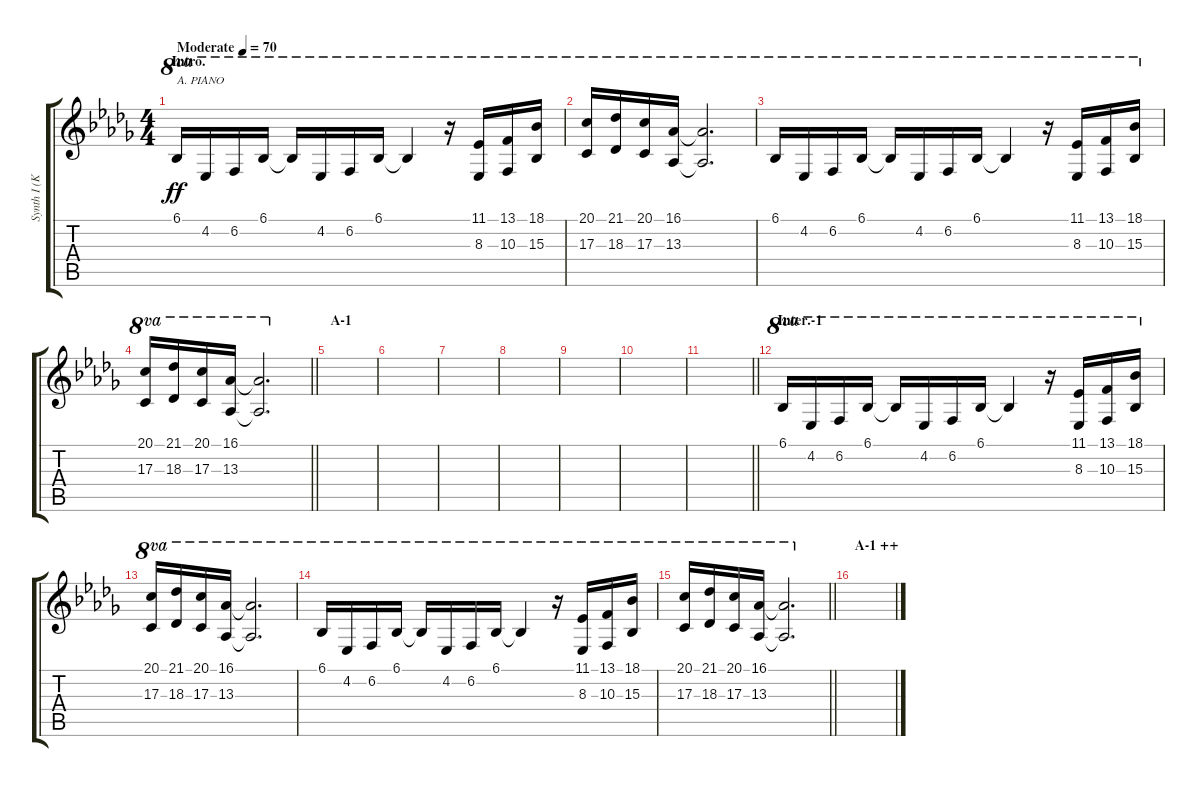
\track ("Synth I (Kotobuki Tsumugi)" "Synth I (K") {instrument acousticgrandpiano}
\staff {score tabs}
\tuning (E4 B3 G3 D3 A2 E2) {hide}
\ts (4 4)
\section ("" "Intro.")
\tempo (70 "Moderate")
\clef g2
\ks db
6.1.16{ot 8va txt "A. PIANO" dy ff instrument acousticgrandpiano} 4.2.16{ot 8va} 6.2.16{ot 8va} 6.1.16{ot 8va} 6.1{t}.16{ot 8va} 4.2.16{ot 8va} 6.2.16{ot 8va} 6.1.16{ot 8va} 6.1{t}.4{ot 8va} r.16{ot 8va} (11.1 8.3).16{ot 8va} (13.1 10.3).16{ot 8va} (18.1 15.3).16{ot 8va} |
(20.1 17.3).16{ot 8va} (21.1 18.3).16{ot 8va} (20.1 17.3).16{ot 8va} (16.1 13.3).16{ot 8va} (16.1{t} 13.3{t}).2{d ot 8va} |
6.1.16{ot 8va} 4.2.16{ot 8va} 6.2.16{ot 8va} 6.1.16{ot 8va} 6.1{t}.16{ot 8va} 4.2.16{ot 8va} 6.2.16{ot 8va} 6.1.16{ot 8va} 6.1{t}.4{ot 8va} r.16{ot 8va} (11.1 8.3).16{ot 8va} (13.1 10.3).16{ot 8va} (18.1 15.3).16{ot 8va} |
\barLineRight lightlight
(20.1 17.3).16{ot 8va} (21.1 18.3).16{ot 8va} (20.1 17.3).16{ot 8va} (16.1 13.3).16{ot 8va} (16.1{t} 13.3{t}).2{d ot 8va} |
\section ("" "A-1")
|
|
|
|
|
|
\barLineRight lightlight
|
\section ("" "Inter.-1")
6.1.16{ot 8va} 4.2.16{ot 8va} 6.2.16{ot 8va} 6.1.16{ot 8va} 6.1{t}.16{ot 8va} 4.2.16{ot 8va} 6.2.16{ot 8va} 6.1.16{ot 8va} 6.1{t}.4{ot 8va} r.16{ot 8va} (11.1 8.3).16{ot 8va} (13.1 10.3).16{ot 8va} (18.1 15.3).16{ot 8va} |
(20.1 17.3).16{ot 8va} (21.1 18.3).16{ot 8va} (20.1 17.3).16{ot 8va} (16.1 13.3).16{ot 8va} (16.1{t} 13.3{t}).2{d ot 8va} |
6.1.16{ot 8va} 4.2.16{ot 8va} 6.2.16{ot 8va} 6.1.16{ot 8va} 6.1{t}.16{ot 8va} 4.2.16{ot 8va} 6.2.16{ot 8va} 6.1.16{ot 8va} 6.1{t}.4{ot 8va} r.16{ot 8va} (11.1 8.3).16{ot 8va} (13.1 10.3).16{ot 8va} (18.1 15.3).16{ot 8va} |
\barLineRight lightlight
(20.1 17.3).16{ot 8va} (21.1 18.3).16{ot 8va} (20.1 17.3).16{ot 8va} (16.1 13.3).16{ot 8va} (16.1{t} 13.3{t}).2{d ot 8va} |
\section ("" "A-1 ++")
